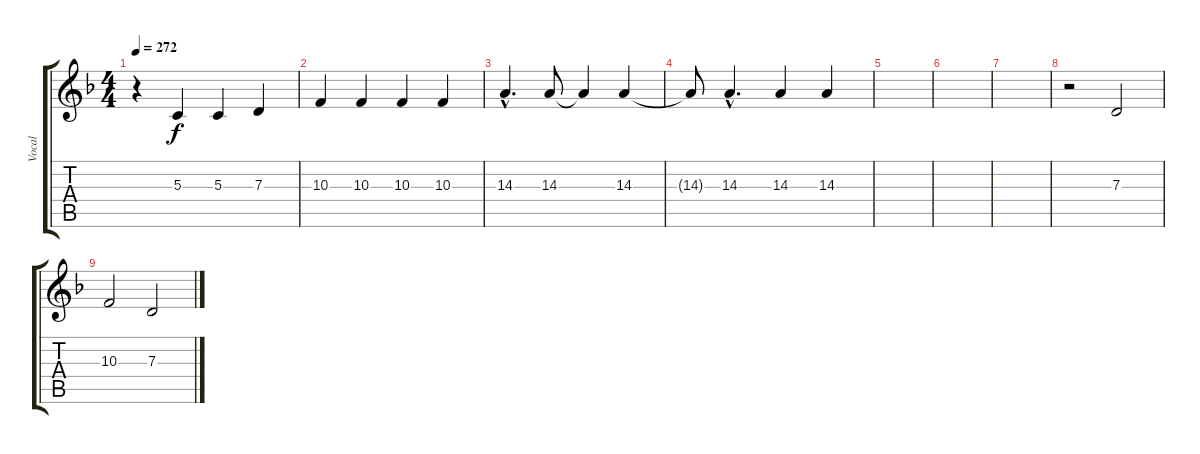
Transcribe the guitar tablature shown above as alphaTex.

\track ("Vocal" "Vocal") {instrument trumpet}
\staff {score tabs}
\tuning (E4 B3 G3 D3 A2 E2) {hide}
\ts (4 4)
\tempo 272
\clef g2
\ks f
r.4{dy f} 5.3.4 5.3.4 7.3.4 |
10.3.4 10.3.4 10.3.4 10.3.4 |
14.3{hac}.4{d} 14.3.8 14.3{t}.4 14.3.4 |
14.3{t}.8 14.3{hac}.4{d} 14.3.4 14.3.4 |
|
|
|
r.2 7.3.2 |
10.3.2 7.3.2
